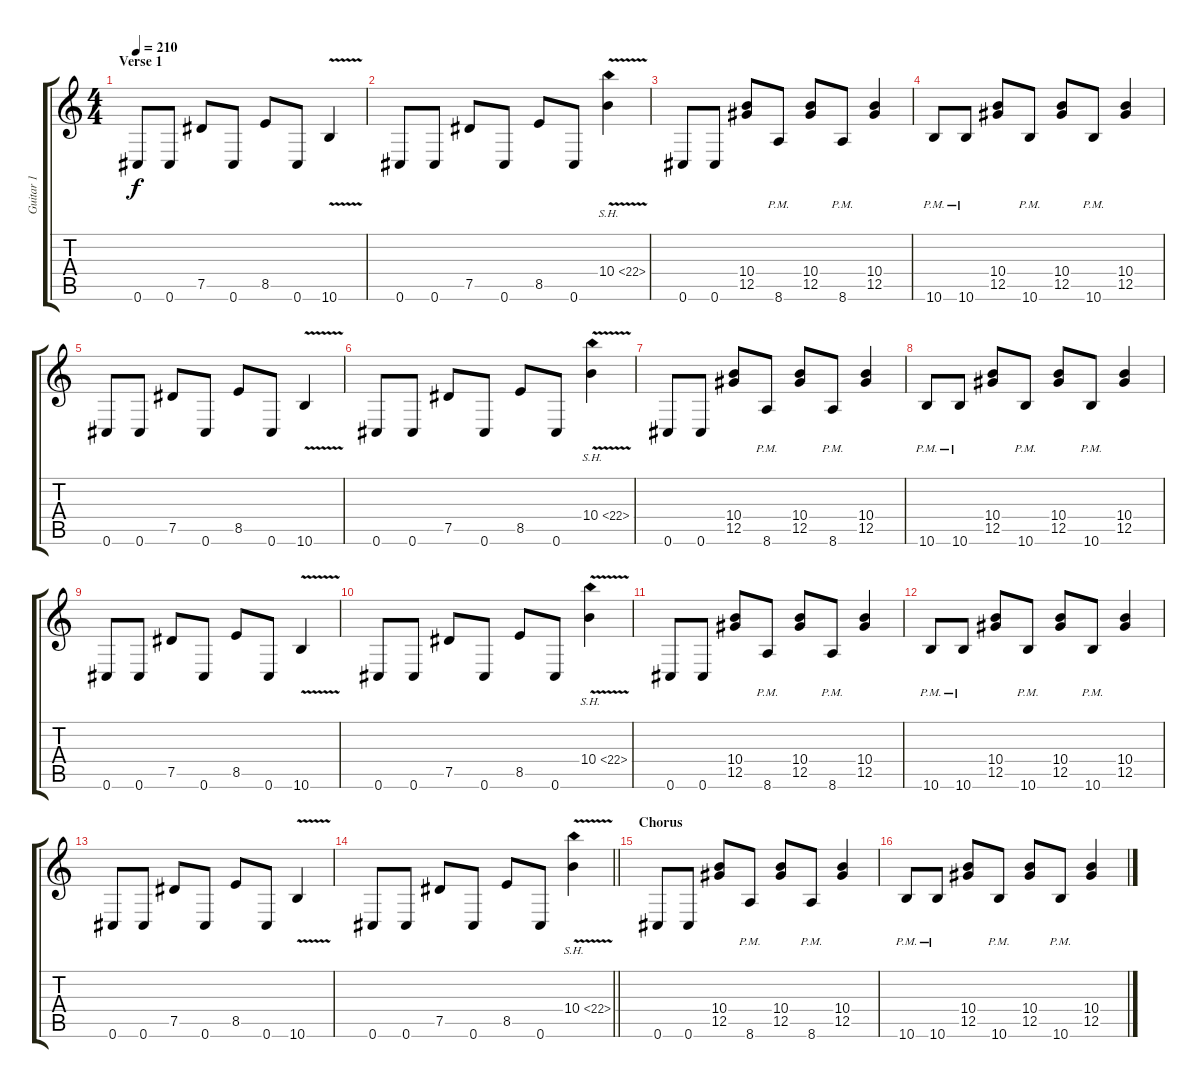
\track ("Guitar 1" "Guitar 1") {instrument distortionguitar}
\staff {score tabs}
\tuning (Eb4 Bb3 Gb3 Db3 Ab2 Db2) {hide}
\ts (4 4)
\section ("" "Verse 1")
\tempo 210
\clef g2
\ks c
0.6.8{dy f} 0.6.8 7.5.8 0.6.8 8.5.8 0.6.8 10.6{v}.4 |
0.6.8 0.6.8 7.5.8 0.6.8 8.5.8 0.6.8 10.4{sh 12 v}.4 |
0.6.8 0.6.8 (10.4 12.5).8 8.6{pm}.8 (10.4 12.5).8 8.6{pm}.8 (10.4 12.5).4 |
10.6{pm}.8 10.6{pm}.8 (10.4 12.5).8 10.6{pm}.8 (10.4 12.5).8 10.6{pm}.8 (10.4 12.5).4 |
0.6.8 0.6.8 7.5.8 0.6.8 8.5.8 0.6.8 10.6{v}.4 |
0.6.8 0.6.8 7.5.8 0.6.8 8.5.8 0.6.8 10.4{sh 12 v}.4 |
0.6.8 0.6.8 (10.4 12.5).8 8.6{pm}.8 (10.4 12.5).8 8.6{pm}.8 (10.4 12.5).4 |
10.6{pm}.8 10.6{pm}.8 (10.4 12.5).8 10.6{pm}.8 (10.4 12.5).8 10.6{pm}.8 (10.4 12.5).4 |
0.6.8 0.6.8 7.5.8 0.6.8 8.5.8 0.6.8 10.6{v}.4 |
0.6.8 0.6.8 7.5.8 0.6.8 8.5.8 0.6.8 10.4{sh 12 v}.4 |
0.6.8 0.6.8 (10.4 12.5).8 8.6{pm}.8 (10.4 12.5).8 8.6{pm}.8 (10.4 12.5).4 |
10.6{pm}.8 10.6{pm}.8 (10.4 12.5).8 10.6{pm}.8 (10.4 12.5).8 10.6{pm}.8 (10.4 12.5).4 |
0.6.8 0.6.8 7.5.8 0.6.8 8.5.8 0.6.8 10.6{v}.4 |
\barLineRight lightlight
0.6.8 0.6.8 7.5.8 0.6.8 8.5.8 0.6.8 10.4{sh 12 v}.4 |
\section ("" "Chorus")
0.6.8 0.6.8 (10.4 12.5).8 8.6{pm}.8 (10.4 12.5).8 8.6{pm}.8 (10.4 12.5).4 |
10.6{pm}.8 10.6{pm}.8 (10.4 12.5).8 10.6{pm}.8 (10.4 12.5).8 10.6{pm}.8 (10.4 12.5).4
